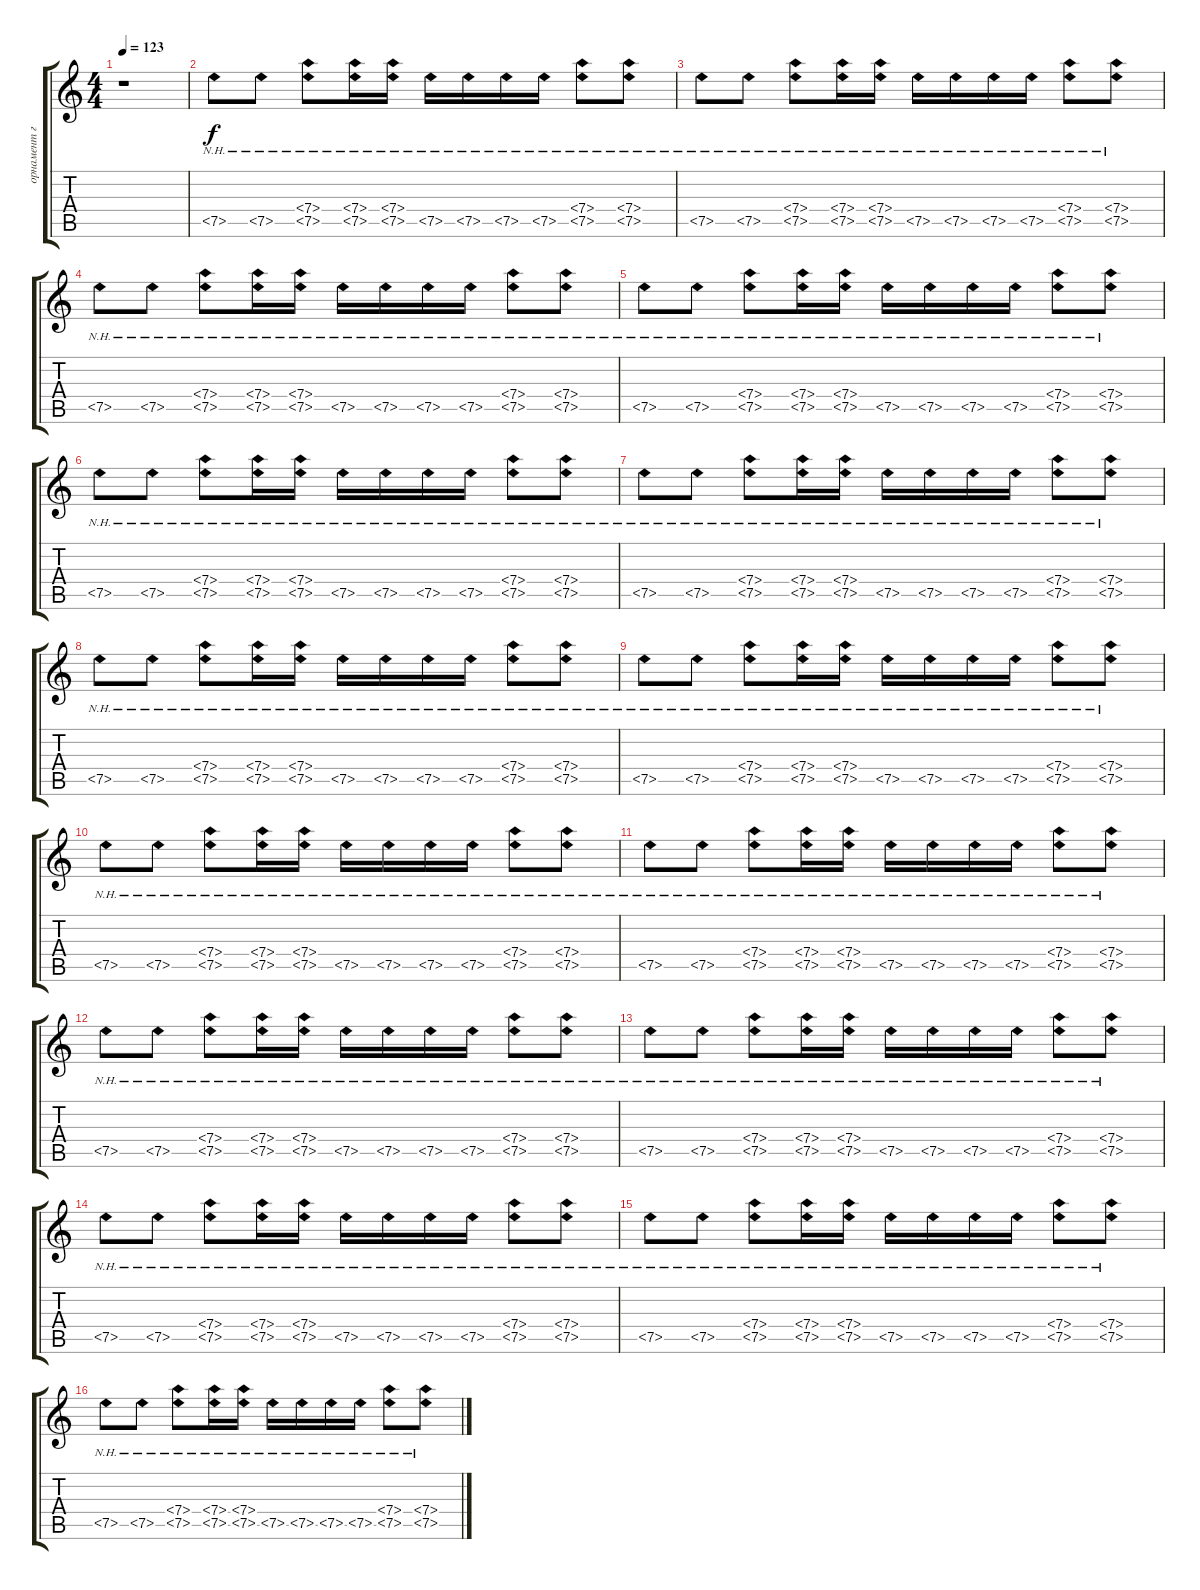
\track ("орнамент гитара" "орнамент г") {instrument electricguitarmuted}
\staff {score tabs}
\tuning (E4 B3 G3 D3 A2 E2) {hide}
\ts (4 4)
\tempo 123
\clef g2
\ks c
r.1{dy f instrument electricguitarmuted} |
7.5{nh}.8 7.5{nh}.8 (7.4{nh} 7.5{nh}).8 (7.4{nh} 7.5{nh}).16 (7.4{nh} 7.5{nh}).16 7.5{nh}.16 7.5{nh}.16 7.5{nh}.16 7.5{nh}.16 (7.4{nh} 7.5{nh}).8 (7.4{nh} 7.5{nh}).8 |
7.5{nh}.8 7.5{nh}.8 (7.4{nh} 7.5{nh}).8 (7.4{nh} 7.5{nh}).16 (7.4{nh} 7.5{nh}).16 7.5{nh}.16 7.5{nh}.16 7.5{nh}.16 7.5{nh}.16 (7.4{nh} 7.5{nh}).8 (7.4{nh} 7.5{nh}).8 |
7.5{nh}.8 7.5{nh}.8 (7.4{nh} 7.5{nh}).8 (7.4{nh} 7.5{nh}).16 (7.4{nh} 7.5{nh}).16 7.5{nh}.16 7.5{nh}.16 7.5{nh}.16 7.5{nh}.16 (7.4{nh} 7.5{nh}).8 (7.4{nh} 7.5{nh}).8 |
7.5{nh}.8 7.5{nh}.8 (7.4{nh} 7.5{nh}).8 (7.4{nh} 7.5{nh}).16 (7.4{nh} 7.5{nh}).16 7.5{nh}.16 7.5{nh}.16 7.5{nh}.16 7.5{nh}.16 (7.4{nh} 7.5{nh}).8 (7.4{nh} 7.5{nh}).8 |
7.5{nh}.8 7.5{nh}.8 (7.4{nh} 7.5{nh}).8 (7.4{nh} 7.5{nh}).16 (7.4{nh} 7.5{nh}).16 7.5{nh}.16 7.5{nh}.16 7.5{nh}.16 7.5{nh}.16 (7.4{nh} 7.5{nh}).8 (7.4{nh} 7.5{nh}).8 |
7.5{nh}.8 7.5{nh}.8 (7.4{nh} 7.5{nh}).8 (7.4{nh} 7.5{nh}).16 (7.4{nh} 7.5{nh}).16 7.5{nh}.16 7.5{nh}.16 7.5{nh}.16 7.5{nh}.16 (7.4{nh} 7.5{nh}).8 (7.4{nh} 7.5{nh}).8 |
7.5{nh}.8 7.5{nh}.8 (7.4{nh} 7.5{nh}).8 (7.4{nh} 7.5{nh}).16 (7.4{nh} 7.5{nh}).16 7.5{nh}.16 7.5{nh}.16 7.5{nh}.16 7.5{nh}.16 (7.4{nh} 7.5{nh}).8 (7.4{nh} 7.5{nh}).8 |
7.5{nh}.8 7.5{nh}.8 (7.4{nh} 7.5{nh}).8 (7.4{nh} 7.5{nh}).16 (7.4{nh} 7.5{nh}).16 7.5{nh}.16 7.5{nh}.16 7.5{nh}.16 7.5{nh}.16 (7.4{nh} 7.5{nh}).8 (7.4{nh} 7.5{nh}).8 |
7.5{nh}.8 7.5{nh}.8 (7.4{nh} 7.5{nh}).8 (7.4{nh} 7.5{nh}).16 (7.4{nh} 7.5{nh}).16 7.5{nh}.16 7.5{nh}.16 7.5{nh}.16 7.5{nh}.16 (7.4{nh} 7.5{nh}).8 (7.4{nh} 7.5{nh}).8 |
7.5{nh}.8 7.5{nh}.8 (7.4{nh} 7.5{nh}).8 (7.4{nh} 7.5{nh}).16 (7.4{nh} 7.5{nh}).16 7.5{nh}.16 7.5{nh}.16 7.5{nh}.16 7.5{nh}.16 (7.4{nh} 7.5{nh}).8 (7.4{nh} 7.5{nh}).8 |
7.5{nh}.8 7.5{nh}.8 (7.4{nh} 7.5{nh}).8 (7.4{nh} 7.5{nh}).16 (7.4{nh} 7.5{nh}).16 7.5{nh}.16 7.5{nh}.16 7.5{nh}.16 7.5{nh}.16 (7.4{nh} 7.5{nh}).8 (7.4{nh} 7.5{nh}).8 |
7.5{nh}.8 7.5{nh}.8 (7.4{nh} 7.5{nh}).8 (7.4{nh} 7.5{nh}).16 (7.4{nh} 7.5{nh}).16 7.5{nh}.16 7.5{nh}.16 7.5{nh}.16 7.5{nh}.16 (7.4{nh} 7.5{nh}).8 (7.4{nh} 7.5{nh}).8 |
7.5{nh}.8 7.5{nh}.8 (7.4{nh} 7.5{nh}).8 (7.4{nh} 7.5{nh}).16 (7.4{nh} 7.5{nh}).16 7.5{nh}.16 7.5{nh}.16 7.5{nh}.16 7.5{nh}.16 (7.4{nh} 7.5{nh}).8 (7.4{nh} 7.5{nh}).8 |
7.5{nh}.8 7.5{nh}.8 (7.4{nh} 7.5{nh}).8 (7.4{nh} 7.5{nh}).16 (7.4{nh} 7.5{nh}).16 7.5{nh}.16 7.5{nh}.16 7.5{nh}.16 7.5{nh}.16 (7.4{nh} 7.5{nh}).8 (7.4{nh} 7.5{nh}).8 |
7.5{nh}.8 7.5{nh}.8 (7.4{nh} 7.5{nh}).8 (7.4{nh} 7.5{nh}).16 (7.4{nh} 7.5{nh}).16 7.5{nh}.16 7.5{nh}.16 7.5{nh}.16 7.5{nh}.16 (7.4{nh} 7.5{nh}).8 (7.4{nh} 7.5{nh}).8
